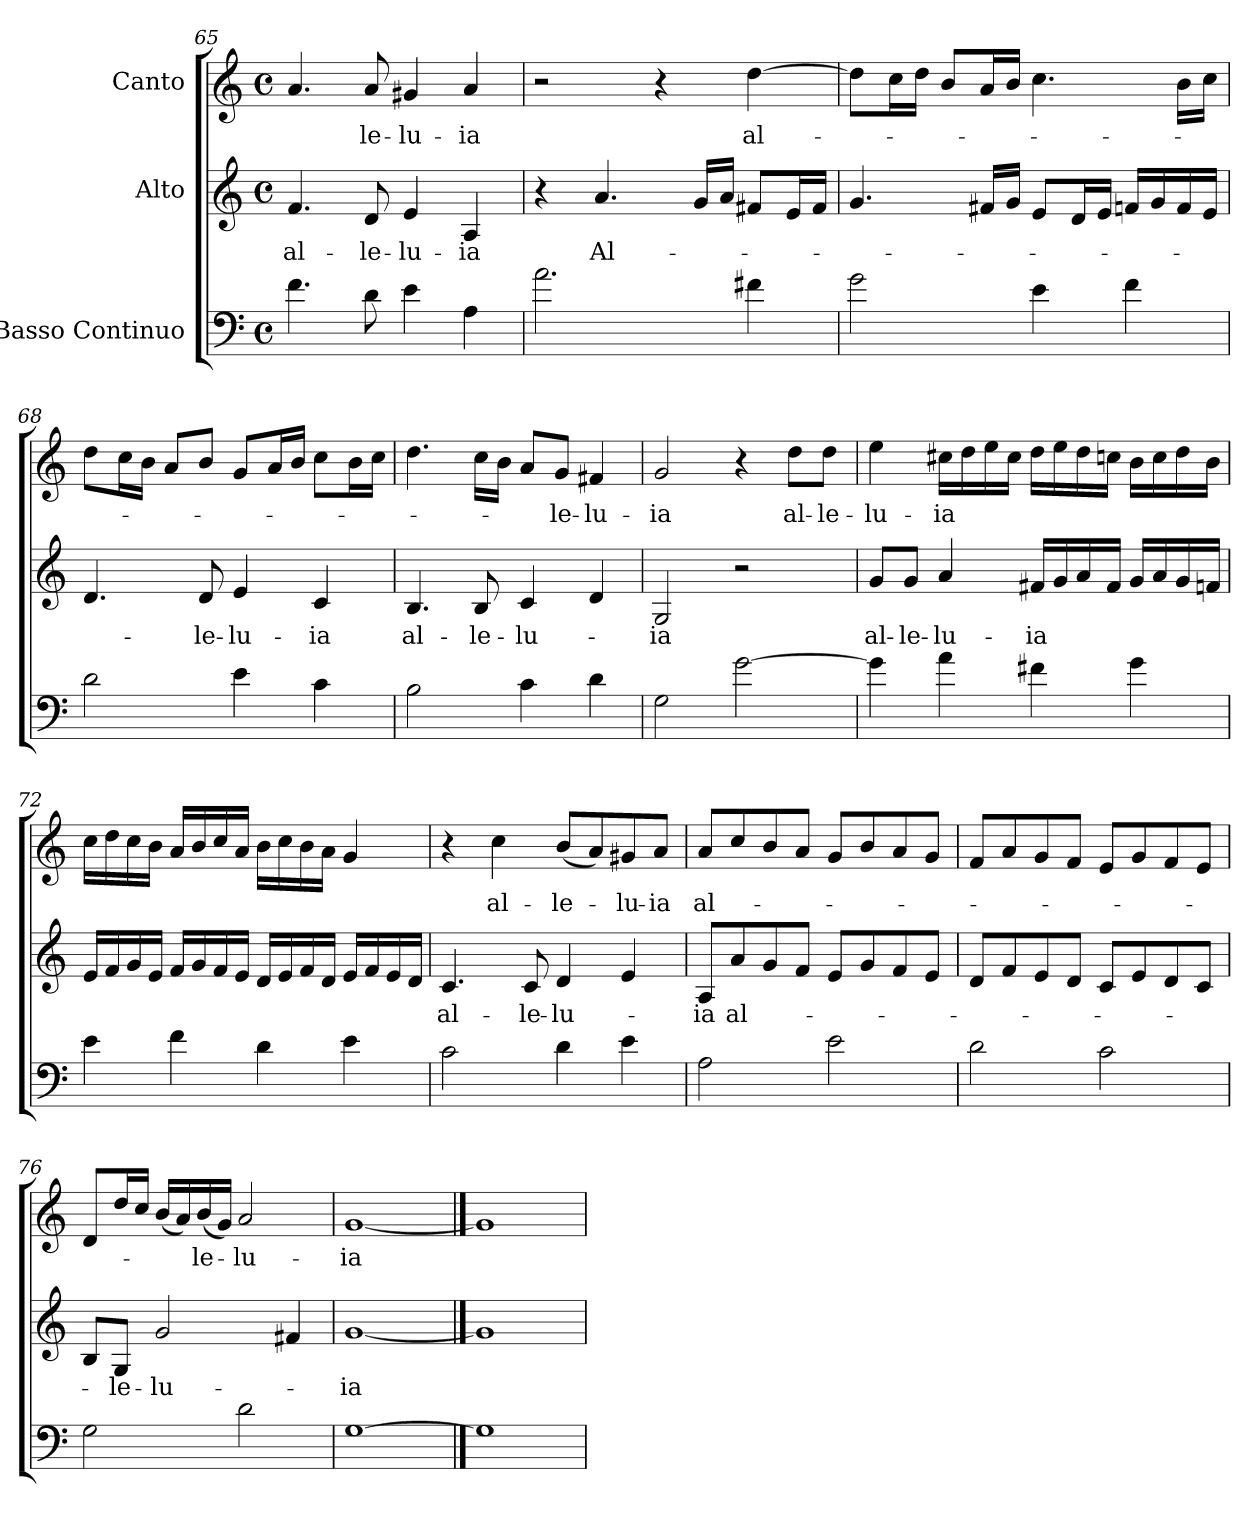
**kern	**kern	**text	**kern	**text
*part3	*part2	*part2	*part1	*part1
*staff3	*staff2	*staff2	*staff1	*staff1
*I"Basso Continuo	*I"Alto	*	*I"Canto	*
*clefF4	*clefG2	*	*clefG2	*
*ITrd7c12	*	*	*	*
*k[]	*k[]	*	*k[]	*
*C:	*C:	*	*C:	*
*M4/4	*M4/4	*	*M4/4	*
*met(c)	*met(c)	*	*met(c)	*
=65	=65	=65	=65	=65
!	!	!LO:LY:b	!	!
4.F\	4.f/	al-	4.a/	.
!	!	!LO:LY:b	!	!LO:LY:b
8D\	8d/	-le-	8a/	-le-
!	!	!LO:LY:b	!	!LO:LY:b
4E\	4e/	-lu-	4g#X/	-lu-
!	!	!LO:LY:b	!	!LO:LY:b
4AA\	4A/	-ia	4a/	-ia
!!LO:LB:g=z
=66	=66	=66	=66	=66
2.A\	4r	.	2r	.
!	!	!LO:LY:b	!	!
.	4.a/	Al-	.	.
.	.	.	4r	.
.	16g/LL	.	.	.
.	16a/JJ	.	.	.
!	!	!	!	!LO:LY:b
4F#X\	8f#X/L	.	[>4dd\	al-
.	16e/L	.	.	.
.	16f#/JJ	.	.	.
=67	=67	=67	=67	=67
2G\	4.g/	.	8dd\L]	.
.	.	.	16cc\L	.
.	.	.	16dd\JJ	.
.	.	.	8b/L	.
.	16f#X/LL	.	16a/L	.
.	16g/JJ	.	16b/JJ	.
4E>\	8e/L	.	4.cc\	.
.	16d/L	.	.	.
.	16e/JJ	.	.	.
4F\	16fni/LL	.	.	.
.	16g/	.	.	.
.	16f/	.	16b\LL	.
.	16e/JJ	.	16cc\JJ	.
=68	=68	=68	=68	=68
2D\	4.d/	.	8dd\L	.
.	.	.	16cc\L	.
.	.	.	16b\JJ	.
.	.	.	8a/L	.
!	!	!LO:LY:b	!	!
.	8d/	-le-	8b/J	.
!	!	!LO:LY:b	!	!
4E\	4e/	-lu-	8g/L	.
.	.	.	16a/L	.
.	.	.	16b/JJ	.
!	!	!LO:LY:b	!	!
4C\	4c/	-ia	8cc\L	.
.	.	.	16b\L	.
.	.	.	16cc\JJ	.
=69	=69	=69	=69	=69
!	!	!LO:LY:b	!	!
2BB\	4.B/	al-	4.dd\	.
!	!	!LO:LY:b	!	!
.	8B/	-le-	16cc\LL	.
.	.	.	16b\JJ	.
!	!	!LO:LY:b	!	!
4C\	4c/	-lu-	8a/L	.
!	!	!	!	!LO:LY:b
.	.	.	8g/J	-le-
!	!	!	!	!LO:LY:b
4D\	4d/	.	4f#X/	-lu-
!!LO:LB:g=z
=70	=70	=70	=70	=70
!	!	!LO:LY:b	!	!LO:LY:b
2GG\	2G/	-ia	2g/	-ia
[>2G\	2r	.	4r	.
!	!	!	!	!LO:LY:b
.	.	.	8dd\L	al-
!	!	!	!	!LO:LY:b
.	.	.	8dd\J	-le-
=71	=71	=71	=71	=71
!	!	!LO:LY:b	!	!LO:LY:b
4G>\]	8g/L	al-	4ee\	-lu-
!	!	!LO:LY:b	!	!
.	8g/J	-le-	.	.
!	!	!LO:LY:b:rj	!	!LO:LY:b
4A\	4a/	-lu-	16cc#X\LL	-ia
.	.	.	16dd\	.
.	.	.	16ee\	.
.	.	.	16cc#\JJ	.
!	!	!LO:LY:b	!	!
4F#X\	16f#X/LL	-ia	16dd\LL	.
.	16g/	.	16ee\	.
.	16a/	.	16dd\	.
.	16f#/JJ	.	16ccni\JJ	.
4G\	16g/LL	.	16b\LL	.
.	16a/	.	16cc\	.
.	16g/	.	16dd\	.
.	16fni/JJ	.	16b\JJ	.
=72	=72	=72	=72	=72
4E\	16e/LL	.	16cc\LL	.
.	16f/	.	16dd\	.
.	16g/	.	16cc\	.
.	16e/JJ	.	16b\JJ	.
4F\	16f/LL	.	16a/LL	.
.	16g/	.	16b/	.
.	16f/	.	16cc/	.
.	16e/JJ	.	16a/JJ	.
4D\	16d/LL	.	16b\LL	.
.	16e/	.	16cc\	.
.	16f/	.	16b\	.
.	16d/JJ	.	16a\JJ	.
4E\	16e/LL	.	4g/	.
.	16f/	.	.	.
.	16e/	.	.	.
.	16d/JJ	.	.	.
=73	=73	=73	=73	=73
!	!	!LO:LY:b	!	!
2C\	4.c/	al-	4r	.
!	!	!	!	!LO:LY:b
.	.	.	4cc\	al-
!	!	!LO:LY:b	!	!
.	8c/	-le-	.	.
!	!	!LO:LY:b	!	!LO:LY:b
4D\	4d/	-lu-	(<8b/L	-le-
.	.	.	8a/)	.
!	!	!	!	!LO:LY:b
4E\	4e/	.	8g#X/	-lu-
!	!	!	!	!LO:LY:b
.	.	.	8a/J	-ia
!!LO:LB:g=z
=74	=74	=74	=74	=74
!	!	!LO:LY:b	!	!LO:LY:b
2AA\	8A/L	-ia	8a/L	al-
!	!	!LO:LY:b	!	!
.	8a/	al-	8cc/	.
.	8g/	.	8b/	.
.	8f/J	.	8a/J	.
2E\	8e/L	.	8g/L	.
.	8g/	.	8b/	.
.	8f/	.	8a/	.
.	8e/J	.	8g/J	.
=75	=75	=75	=75	=75
2D\	8d/L	.	8f/L	.
.	8f/	.	8a/	.
.	8e/	.	8g/	.
.	8d/J	.	8f/J	.
2C\	8c/L	.	8e/L	.
.	8e/	.	8g/	.
.	8d/	.	8f/	.
.	8c/J	.	8e/J	.
=76	=76	=76	=76	=76
2GG\	8B/L	.	8d/L	.
!	!	!LO:LY:b	!	!
.	8G/J	-le-	16dd/L	.
.	.	.	16cc/JJ	.
!	!	!LO:LY:b	!	!
.	2g/	-lu-	(<16b/LL	.
.	.	.	16a/)	.
!	!	!	!	!LO:LY:b
.	.	.	(<16b/	-le-
.	.	.	16g/JJ)	.
!	!	!	!	!LO:LY:b
2D\	.	.	2a/	-lu-
.	4f#X/	.	.	.
=77	=77	=77	=77	=77
!	!	!LO:LY:b:rj	!	!LO:LY:b:rj
[1GG	[1g	-ia	[1g	-ia
==78	==78	==78	==78	==78
1GG]	1g]	.	1g]	.
=	=	=	=	=
*-	*-	*-	*-	*-
